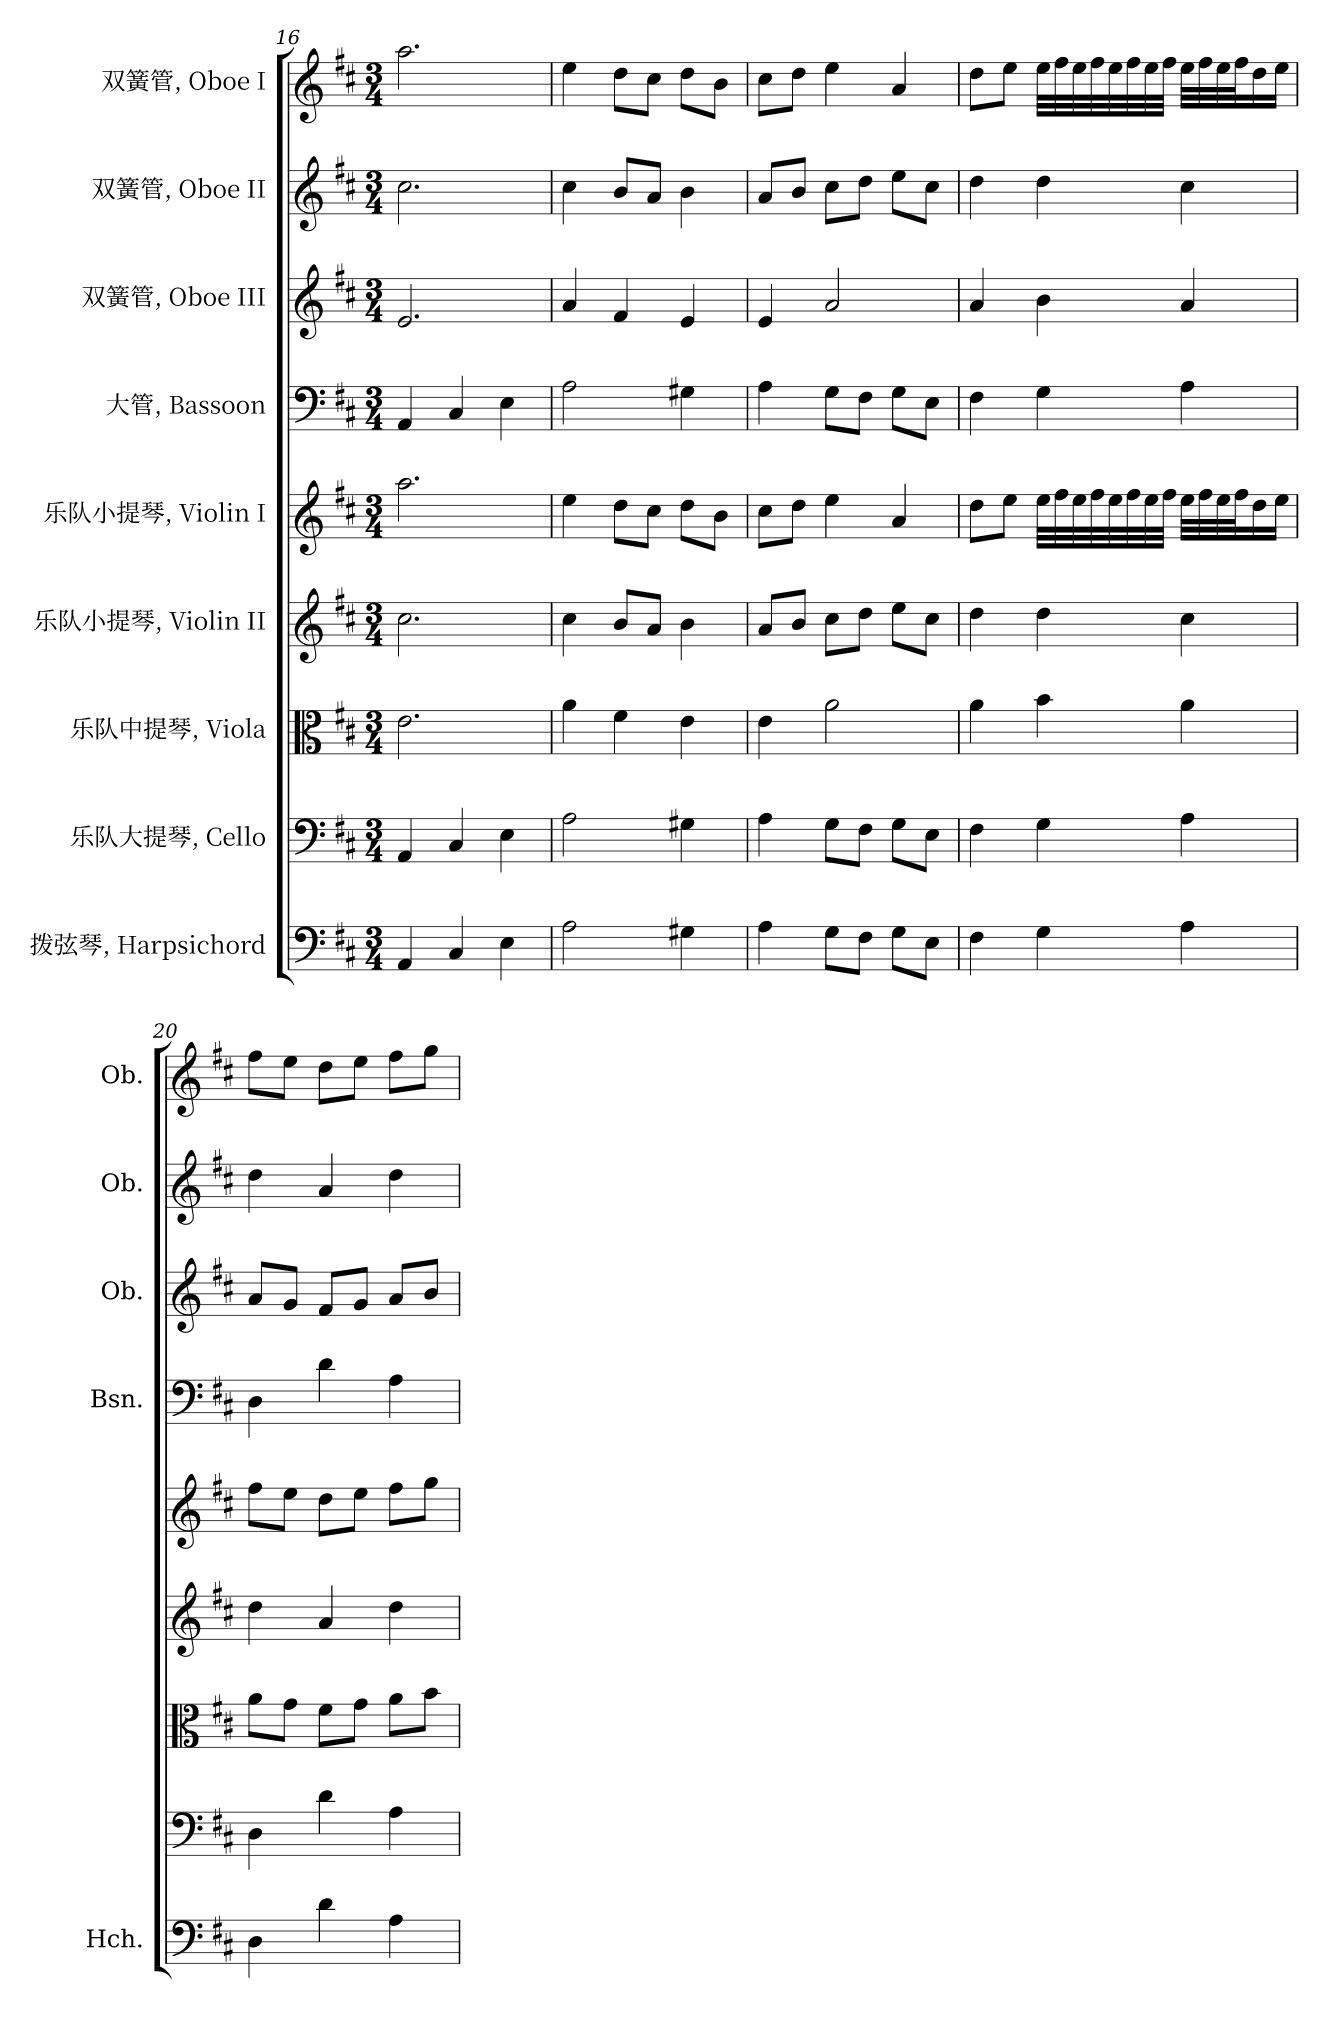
**kern	**kern	**kern	**kern	**kern	**kern	**kern	**kern	**kern
*part9	*part8	*part7	*part6	*part5	*part4	*part3	*part2	*part1
*staff9	*staff8	*staff7	*staff6	*staff5	*staff4	*staff3	*staff2	*staff1
*I"拨弦琴, Harpsichord	*I"乐队大提琴, Cello	*I"乐队中提琴, Viola	*I"乐队小提琴, Violin II	*I"乐队小提琴, Violin I	*I"大管, Bassoon	*I"双簧管, Oboe III	*I"双簧管, Oboe II	*I"双簧管, Oboe I
*I'Hch.	*	*	*	*	*I'Bsn.	*I'Ob.	*I'Ob.	*I'Ob.
*clefF4	*clefF4	*clefC3	*clefG2	*clefG2	*clefF4	*clefG2	*clefG2	*clefG2
*k[f#c#]	*k[f#c#]	*k[f#c#]	*k[f#c#]	*k[f#c#]	*k[f#c#]	*k[f#c#]	*k[f#c#]	*k[f#c#]
*M3/4	*M3/4	*M3/4	*M3/4	*M3/4	*M3/4	*M3/4	*M3/4	*M3/4
=16	=16	=16	=16	=16	=16	=16	=16	=16
4AA/	4AA/	2.e\	2.cc#\	2.aa\	4AA/	2.e/	2.cc#\	2.aa\
4C#/	4C#/	.	.	.	4C#/	.	.	.
4E\	4E\	.	.	.	4E\	.	.	.
!!LO:PB:g=z
=17	=17	=17	=17	=17	=17	=17	=17	=17
2A\	2A\	4a\	4cc#\	4ee\	2A\	4a/	4cc#\	4ee\
.	.	4f#\	8b/L	8dd\L	.	4f#/	8b/L	8dd\L
.	.	.	8a/J	8cc#\J	.	.	8a/J	8cc#\J
4G#X\	4G#X\	4e\	4b\	8dd\L	4G#X\	4e/	4b\	8dd\L
.	.	.	.	8b\J	.	.	.	8b\J
=18	=18	=18	=18	=18	=18	=18	=18	=18
4A\	4A\	4e\	8a/L	8cc#\L	4A\	4e/	8a/L	8cc#\L
.	.	.	8b/J	8dd\J	.	.	8b/J	8dd\J
8G\L	8G\L	2a\	8cc#\L	4ee\	8G\L	2a/	8cc#\L	4ee\
8F#\J	8F#\J	.	8dd\J	.	8F#\J	.	8dd\J	.
8G\L	8G\L	.	8ee\L	4a/	8G\L	.	8ee\L	4a/
8E\J	8E\J	.	8cc#\J	.	8E\J	.	8cc#\J	.
=19	=19	=19	=19	=19	=19	=19	=19	=19
4F#\	4F#\	4a\	4dd\	8dd\L	4F#\	4a/	4dd\	8dd\L
.	.	.	.	8ee\J	.	.	.	8ee\J
4G\	4G\	4b\	4dd\	32ee\LLL	4G\	4b\	4dd\	32ee\LLL
.	.	.	.	32ff#\	.	.	.	32ff#\
.	.	.	.	32ee\	.	.	.	32ee\
.	.	.	.	32ff#\	.	.	.	32ff#\
.	.	.	.	32ee\	.	.	.	32ee\
.	.	.	.	32ff#\	.	.	.	32ff#\
.	.	.	.	32ee\	.	.	.	32ee\
.	.	.	.	32ff#\JJJ	.	.	.	32ff#\JJJ
4A\	4A\	4a\	4cc#\	32ee\LLL	4A\	4a/	4cc#\	32ee\LLL
.	.	.	.	32ff#\	.	.	.	32ff#\
.	.	.	.	32ee\	.	.	.	32ee\
.	.	.	.	32ff#\J	.	.	.	32ff#\J
.	.	.	.	16dd\	.	.	.	16dd\
.	.	.	.	16ee\JJ	.	.	.	16ee\JJ
=20	=20	=20	=20	=20	=20	=20	=20	=20
4D\	4D\	8a\L	4dd\	8ff#\L	4D\	8a/L	4dd\	8ff#\L
.	.	8g\J	.	8ee\J	.	8g/J	.	8ee\J
4d\	4d\	8f#\L	4a/	8dd\L	4d\	8f#/L	4a/	8dd\L
.	.	8g\J	.	8ee\J	.	8g/J	.	8ee\J
4A\	4A\	8a\L	4dd\	8ff#\L	4A\	8a/L	4dd\	8ff#\L
.	.	8b\J	.	8gg\J	.	8b/J	.	8gg\J
=	=	=	=	=	=	=	=	=
*-	*-	*-	*-	*-	*-	*-	*-	*-
